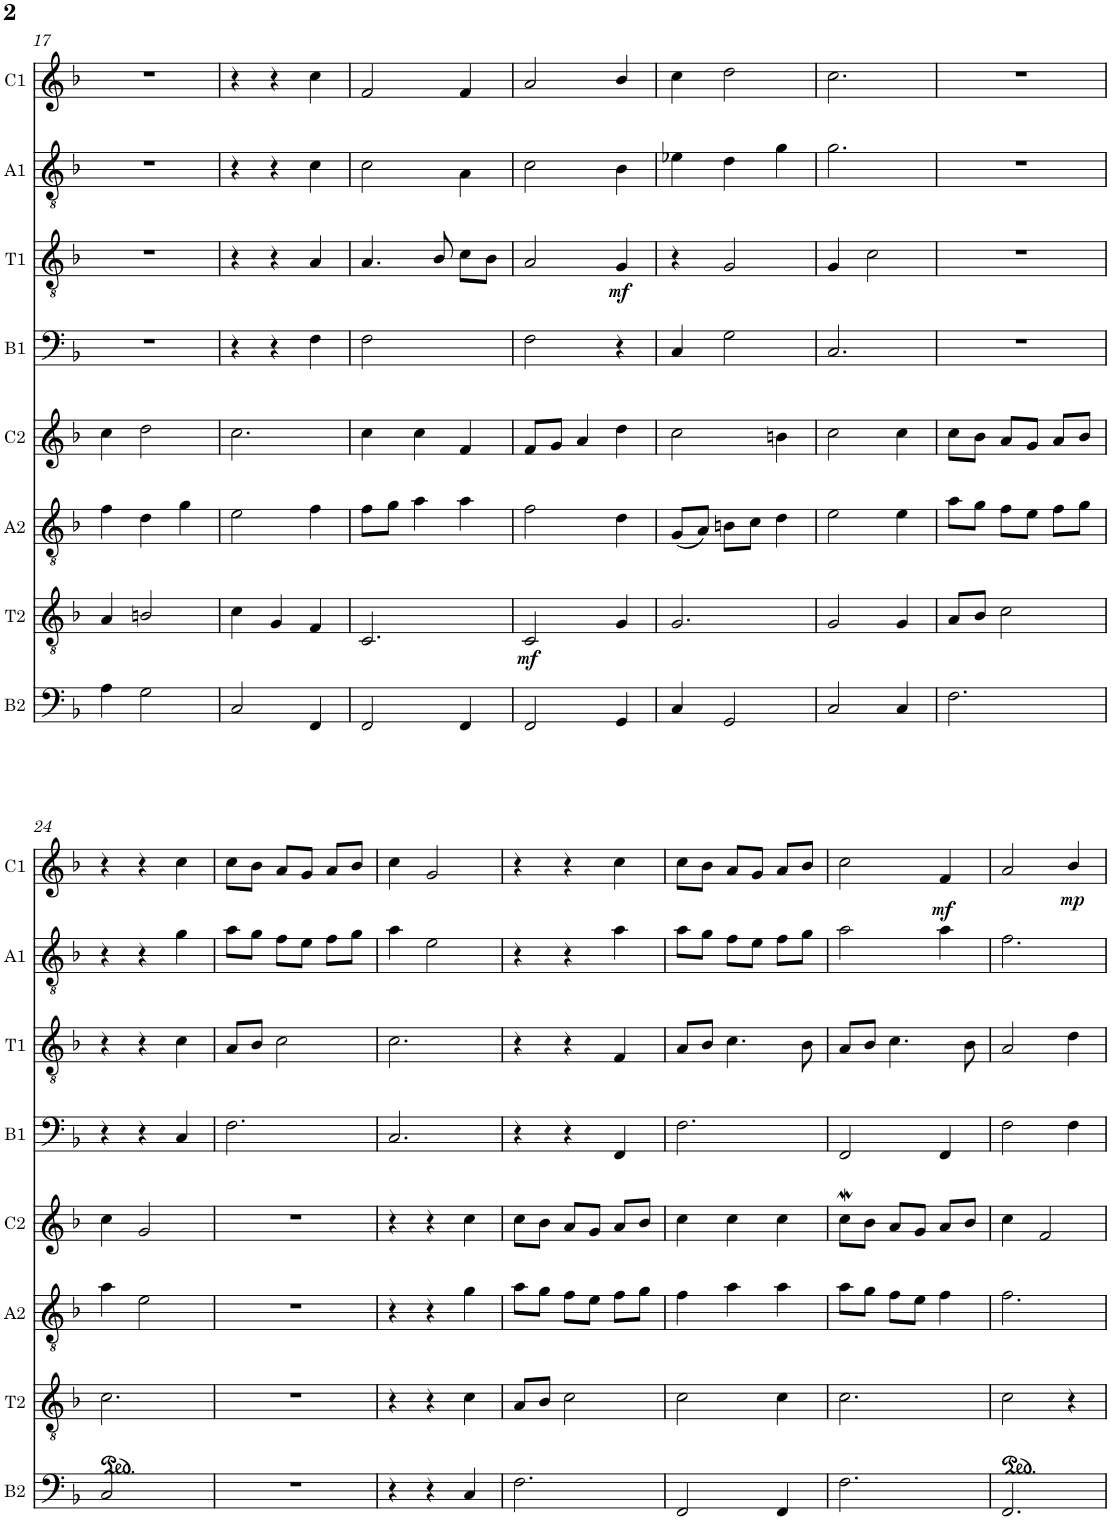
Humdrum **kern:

**kern	**kern	**dynam	**kern	**kern	**kern	**kern	**dynam	**kern	**dynam	**kern	**dynam
*part8	*part7	*part7	*part6	*part5	*part4	*part3	*part3	*part2	*part2	*part1	*part1
*staff8	*staff7	*staff7	*staff6	*staff5	*staff4	*staff3	*staff3	*staff2	*staff2	*staff1	*staff1
*I"Bass 2	*I"Tenor 2	*	*I"Alto 2	*I"Cantus 2	*I"Bass 1	*I"Tenor 1	*	*I"Alto 1	*	*I"Cantus 1	*
*I'B2	*I'T2	*	*I'A2	*I'C2	*I'B1	*I'T1	*	*I'A1	*	*I'C1	*
!!LO:PB:g=z
*clefF4	*clefGv2	*	*clefGv2	*clefG2	*clefF4	*clefGv2	*	*clefGv2	*	*clefG2	*
*k[b-]	*k[b-]	*	*k[b-]	*k[b-]	*k[b-]	*k[b-]	*	*k[b-]	*	*k[b-]	*
*M3/4	*M3/4	*	*M3/4	*M3/4	*M3/4	*M3/4	*	*M3/4	*	*M3/4	*
=17	=17	=17	=17	=17	=17	=17	=17	=17	=17	=17	=17
4A\	4A/	.	4f\	4cc\	2.r	2.r	.	2.r	.	2.r	.
2G\	2Bn/	.	4d\	2dd\	.	.	.	.	.	.	.
.	.	.	4g\	.	.	.	.	.	.	.	.
=18	=18	=18	=18	=18	=18	=18	=18	=18	=18	=18	=18
2C/	4c\	.	2e\	2.cc\	4r	4r	.	4r	.	4r	.
.	4G/	.	.	.	4r	4r	.	4r	.	4r	.
4FF/	4F/	.	4f\	.	4F\	4A/	.	4c\	.	4cc\	.
=19	=19	=19	=19	=19	=19	=19	=19	=19	=19	=19	=19
2FF/	2.C/	.	8f\L	4cc\	2F\	4.A/	.	2c\	.	2f/	.
.	.	.	8g\J	.	.	.	.	.	.	.	.
.	.	.	4a\	4cc\	.	.	.	.	.	.	.
.	.	.	.	.	.	8B-/	.	.	.	.	.
4FF/	.	.	4a\	4f/	4ryy	8c\L	.	4A\	.	4f/	.
.	.	.	.	.	.	8B-\J	.	.	.	.	.
=20	=20	=20	=20	=20	=20	=20	=20	=20	=20	=20	=20
!	!	!LO:DY:b	!	!	!	!	!	!	!	!	!
2FF/	2C/	mf	2f\	8f/L	2F\	2A/	.	2c\	.	2a/	.
.	.	.	.	8g/J	.	.	.	.	.	.	.
.	.	.	.	4a/	.	.	.	.	.	.	.
!	!	!	!	!	!	!	!LO:DY:b	!	!	!	!
4GG/	4G/	.	4d\	4dd\	4r	4G/	mf	4B-\	.	4b-/	.
=21	=21	=21	=21	=21	=21	=21	=21	=21	=21	=21	=21
4C/	2.G/	.	(<8G/L	2cc\	4C/	4r	.	4e-X\	.	4cc\	.
.	.	.	8A/J)	.	.	.	.	.	.	.	.
2GG/	.	.	8Bn\L	.	2G\	2G/	.	4d\	.	2dd\	.
.	.	.	8c\J	.	.	.	.	.	.	.	.
.	.	.	4d\	4bn\	.	.	.	4g\	.	.	.
=22	=22	=22	=22	=22	=22	=22	=22	=22	=22	=22	=22
2C/	2G/	.	2e\	2cc\	2.C/	4G/	.	2.g\	.	2.cc\	.
.	.	.	.	.	.	2c\	.	.	.	.	.
4C/	4G/	.	4e\	4cc\	.	.	.	.	.	.	.
=23	=23	=23	=23	=23	=23	=23	=23	=23	=23	=23	=23
2.F\	8A/L	.	8a\L	8cc\L	2.r	2.r	.	2.r	.	2.r	.
.	8B-/J	.	8g\J	8b-\J	.	.	.	.	.	.	.
.	2c\	.	8f\L	8a/L	.	.	.	.	.	.	.
.	.	.	8e\J	8g/J	.	.	.	.	.	.	.
.	.	.	8f\L	8a/L	.	.	.	.	.	.	.
.	.	.	8g\J	8b-/J	.	.	.	.	.	.	.
!!LO:LB:g=z
=24	=24	=24	=24	=24	=24	=24	=24	=24	=24	=24	=24
2C/	2.c\	.	4a\	4cc\	4r	4r	.	4r	.	4r	.
.	.	.	2e\	2g/	4r	4r	.	4r	.	4r	.
4ryy	.	.	.	.	4C/	4c\	.	4g\	.	4cc\	.
=25	=25	=25	=25	=25	=25	=25	=25	=25	=25	=25	=25
2.r	2.r	.	2.r	2.r	2.F\	8A/L	.	8a\L	.	8cc\L	.
.	.	.	.	.	.	8B-/J	.	8g\J	.	8b-\J	.
.	.	.	.	.	.	2c\	.	8f\L	.	8a/L	.
.	.	.	.	.	.	.	.	8e\J	.	8g/J	.
.	.	.	.	.	.	.	.	8f\L	.	8a/L	.
.	.	.	.	.	.	.	.	8g\J	.	8b-/J	.
=26	=26	=26	=26	=26	=26	=26	=26	=26	=26	=26	=26
4r	4r	.	4r	4r	2.C/	2.c\	.	4a\	.	4cc\	.
4r	4r	.	4r	4r	.	.	.	2e\	.	2g/	.
4C/	4c\	.	4g\	4cc\	.	.	.	.	.	.	.
=27	=27	=27	=27	=27	=27	=27	=27	=27	=27	=27	=27
2.F\	8A/L	.	8a\L	8cc\L	4r	4r	.	4r	.	4r	.
.	8B-/J	.	8g\J	8b-\J	.	.	.	.	.	.	.
.	2c\	.	8f\L	8a/L	4r	4r	.	4r	.	4r	.
.	.	.	8e\J	8g/J	.	.	.	.	.	.	.
.	.	.	8f\L	8a/L	4FF/	4F/	.	4a\	.	4cc\	.
.	.	.	8g\J	8b-/J	.	.	.	.	.	.	.
=28	=28	=28	=28	=28	=28	=28	=28	=28	=28	=28	=28
2FF/	2c\	.	4f\	4cc\	2.F\	8A/L	.	8a\L	.	8cc\L	.
.	.	.	.	.	.	8B-/J	.	8g\J	.	8b-\J	.
.	.	.	4a\	4cc\	.	4.c\	.	8f\L	.	8a/L	.
.	.	.	.	.	.	.	.	8e\J	.	8g/J	.
4FF/	4c\	.	4a\	4cc\	.	.	.	8f\L	.	8a/L	.
.	.	.	.	.	.	8B-\	.	8g\J	.	8b-/J	.
=29	=29	=29	=29	=29	=29	=29	=29	=29	=29	=29	=29
2.F\	2.c\	.	8a\L	8ccW\L	2FF/	8A/L	.	2a\	.	2cc\	.
.	.	.	8g\J	8b-\J	.	8B-/J	.	.	.	.	.
.	.	.	8f\L	8a/L	.	4.c\	.	.	.	.	.
.	.	.	8e\J	8g/J	.	.	.	.	.	.	.
!	!	!	!	!	!	!	!	!	!LO:DY:a	!	!
.	.	.	4f\	8a/L	4FF/	.	.	4a\	mf	4f/	.
.	.	.	.	8b-/J	.	8B-\	.	.	.	.	.
=30	=30	=30	=30	=30	=30	=30	=30	=30	=30	=30	=30
2.FF/	2c\	.	2.f\	4cc\	2F\	2A/	.	2.f\	.	2a/	.
.	.	.	.	2f/	.	.	.	.	.	.	.
!	!	!	!	!	!	!	!	!	!	!	!LO:DY:b
.	4r	.	.	.	4F\	4d\	.	.	.	4b-/	mp
=	=	=	=	=	=	=	=	=	=	=	=
*-	*-	*-	*-	*-	*-	*-	*-	*-	*-	*-	*-
